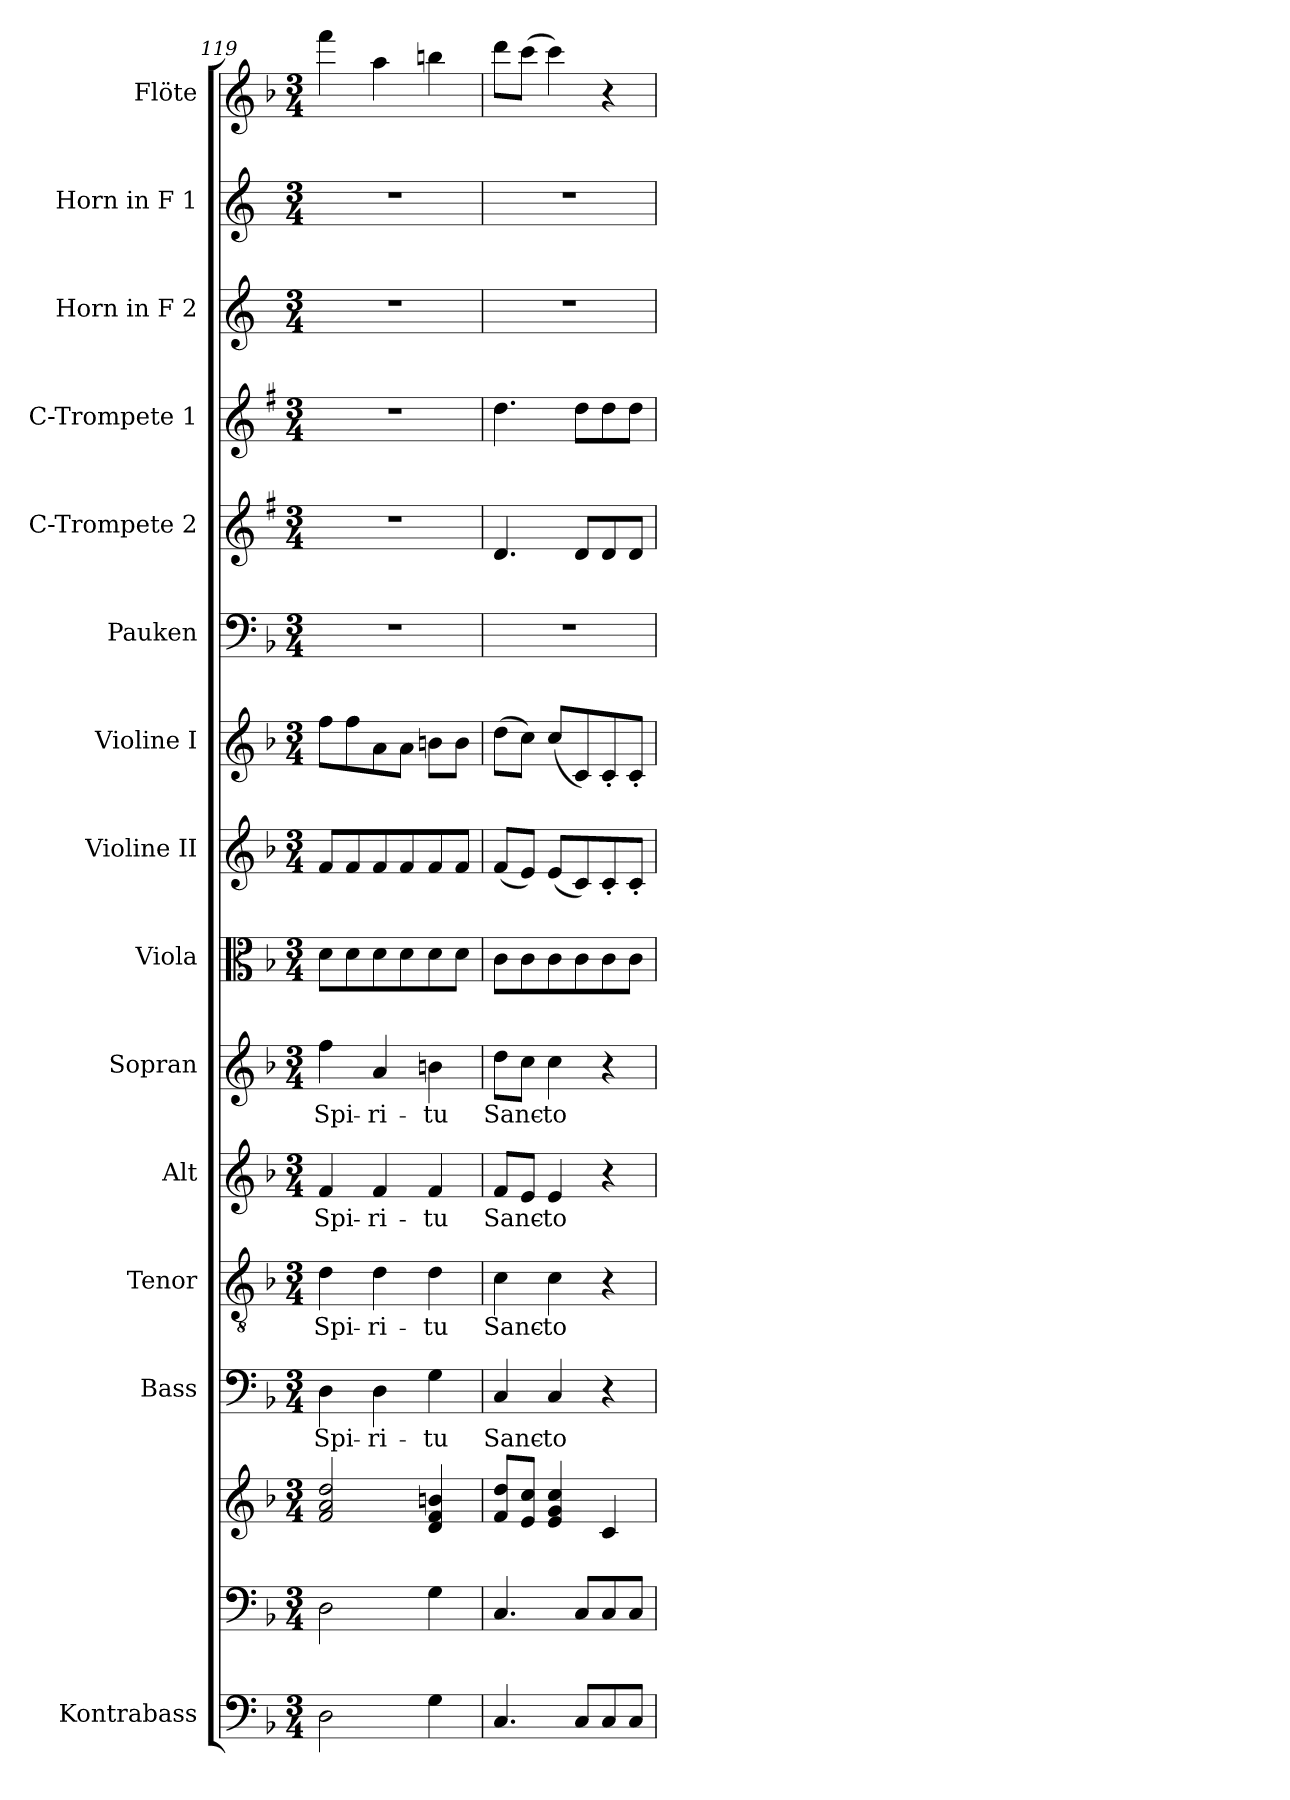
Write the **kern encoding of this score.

**kern	**kern	**kern	**kern	**text	**kern	**text	**kern	**text	**kern	**text	**kern	**kern	**kern	**kern	**kern	**kern	**kern	**kern	**kern
*part15	*part14	*part14	*part13	*part13	*part12	*part12	*part11	*part11	*part10	*part10	*part9	*part8	*part7	*part6	*part5	*part4	*part3	*part2	*part1
*staff16	*staff15	*staff14	*staff13	*staff13	*staff12	*staff12	*staff11	*staff11	*staff10	*staff10	*staff9	*staff8	*staff7	*staff6	*staff5	*staff4	*staff3	*staff2	*staff1
*I"Kontrabass	*	*	*I"Bass	*	*I"Tenor	*	*I"Alt	*	*I"Sopran	*	*I"Viola	*I"Violine II	*I"Violine I	*I"Pauken	*I"C-Trompete 2	*I"C-Trompete 1	*I"Horn in F 2	*I"Horn in F 1	*I"Flöte
*I'Kb.	*	*	*I'B.	*	*I'T.	*	*I'A.	*	*I'S.	*	*I'Vla.	*I'Vl. II	*I'Vl. I	*I'Pk.	*I'C Trp. 2	*I'C Trp. 1	*	*	*I'Fl.
*clefF4	*clefF4	*clefG2	*clefF4	*	*clefGv2	*	*clefG2	*	*clefG2	*	*clefC3	*clefG2	*clefG2	*clefF4	*clefG2	*clefG2	*clefG2	*clefG2	*clefG2
*ITrd7c12	*	*	*	*	*	*	*	*	*	*	*	*	*	*	*ITrd1c2	*ITrd1c2	*ITrd4c7	*ITrd4c7	*
*k[b-]	*k[b-]	*k[b-]	*k[b-]	*	*k[b-]	*	*k[b-]	*	*k[b-]	*	*k[b-]	*k[b-]	*k[b-]	*k[b-]	*k[b-]	*k[b-]	*k[b-]	*k[b-]	*k[b-]
*F:	*F:	*F:	*F:	*	*F:	*	*F:	*	*F:	*	*F:	*F:	*F:	*F:	*F:	*F:	*F:	*F:	*F:
*M3/4	*M3/4	*M3/4	*M3/4	*	*M3/4	*	*M3/4	*	*M3/4	*	*M3/4	*M3/4	*M3/4	*M3/4	*M3/4	*M3/4	*M3/4	*M3/4	*M3/4
=119	=119	=119	=119	=119	=119	=119	=119	=119	=119	=119	=119	=119	=119	=119	=119	=119	=119	=119	=119
!	!	!	!	!LO:LY:b	!	!LO:LY:b	!	!LO:LY:b	!	!LO:LY:b	!	!	!	!	!	!	!	!	!
2DD\	2D\	2f/ 2a/ 2dd/	4D\	Spi-	4d\	Spi-	4f/	Spi-	4ff\	Spi-	8d\L	8f/L	8ff\L	2.r	2.r	2.r	2.r	2.r	4fff\
.	.	.	.	.	.	.	.	.	.	.	8d\	8f/	8ff\	.	.	.	.	.	.
!	!	!	!	!LO:LY:b	!	!LO:LY:b	!	!LO:LY:b	!	!LO:LY:b	!	!	!	!	!	!	!	!	!
.	.	.	4D\	-ri-	4d\	-ri-	4f/	-ri-	4a/	-ri-	8d\	8f/	8a\	.	.	.	.	.	4aa\
.	.	.	.	.	.	.	.	.	.	.	8d\	8f/	8a\J	.	.	.	.	.	.
!	!	!	!	!LO:LY:b	!	!LO:LY:b	!	!LO:LY:b	!	!LO:LY:b	!	!	!	!	!	!	!	!	!
4GG\	4G\	4d/ 4f/ 4bn/	4G\	-tu	4d\	-tu	4f/	-tu	4bn\	-tu	8d\	8f/	8bn\L	.	.	.	.	.	4bbn\
.	.	.	.	.	.	.	.	.	.	.	8d\J	8f/J	8b\J	.	.	.	.	.	.
=120	=120	=120	=120	=120	=120	=120	=120	=120	=120	=120	=120	=120	=120	=120	=120	=120	=120	=120	=120
!	!	!	!	!LO:LY:b	!	!LO:LY:b	!	!LO:LY:b	!	!LO:LY:b	!	!	!	!	!	!	!	!	!
4.CC/	4.C/	8f/ 8dd/L	4C/	Sanc-	4c\	Sanc-	8f/L	Sanc-	8dd\L	Sanc-	8c\L	(<8f/L	(>8dd\L	2.r	4.c/	4.cc\	2.r	2.r	8ddd\L
.	.	8e/ 8cc/J	.	.	.	.	8e/J	.	8cc\J	.	8c\	8e/J)	8cc\J)	.	.	.	.	.	(>8ccc\J
!	!	!	!	!LO:LY:b	!	!LO:LY:b	!	!LO:LY:b	!	!LO:LY:b	!	!	!	!	!	!	!	!	!
.	.	4e/ 4g/ 4cc/	4C/	-to	4c\	-to	4e/	-to	4cc\	-to	8c\	(<8e/L	(<8cc/L	.	.	.	.	.	4ccc\)
8CC/L	8C/L	.	.	.	.	.	.	.	.	.	8c\	8c/)	8c/)	.	8c/L	8cc\L	.	.	.
8CC/	8C/	4c/	4r	.	4r	.	4r	.	4r	.	8c\	8c'</	8c'</	.	8c/	8cc\	.	.	4r
8CC/J	8C/J	.	.	.	.	.	.	.	.	.	8c\J	8c'</J	8c'</J	.	8c/J	8cc\J	.	.	.
=	=	=	=	=	=	=	=	=	=	=	=	=	=	=	=	=	=	=	=
*-	*-	*-	*-	*-	*-	*-	*-	*-	*-	*-	*-	*-	*-	*-	*-	*-	*-	*-	*-
